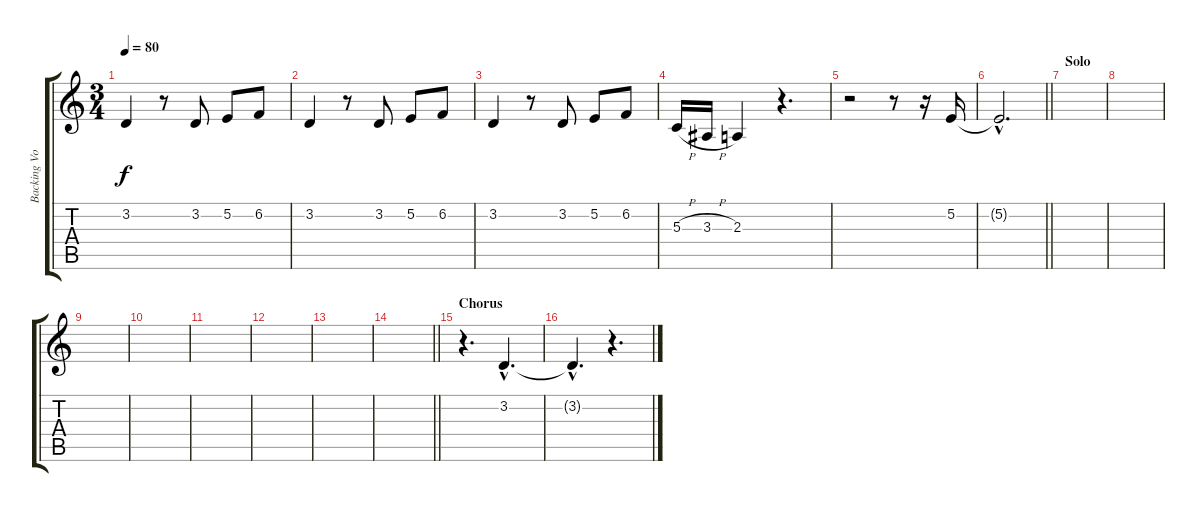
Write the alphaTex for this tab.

\track ("Backing Vocals" "Backing Vo") {instrument clarinet}
\staff {score tabs}
\tuning (E4 B3 G3 D3 A2 E2) {hide}
\ts (3 4)
\tempo 80
\clef g2
\ks c
3.2.4{dy f} r.8 3.2.8 5.2.8 6.2.8 |
3.2.4 r.8 3.2.8 5.2.8 6.2.8 |
3.2.4 r.8 3.2.8 5.2.8 6.2.8 |
5.3{h}.16 3.3{h}.16 2.3.4 r.4{d} |
r.2 r.8 r.16 5.2.16 |
\barLineRight lightlight
5.2{hac t}.2{d} |
\section ("" "Solo")
|
|
|
|
|
|
|
\barLineRight lightlight
|
\section ("" "Chorus")
r.4{d} 3.2{hac}.4{d} |
3.2{hac t}.4{d} r.4{d}
